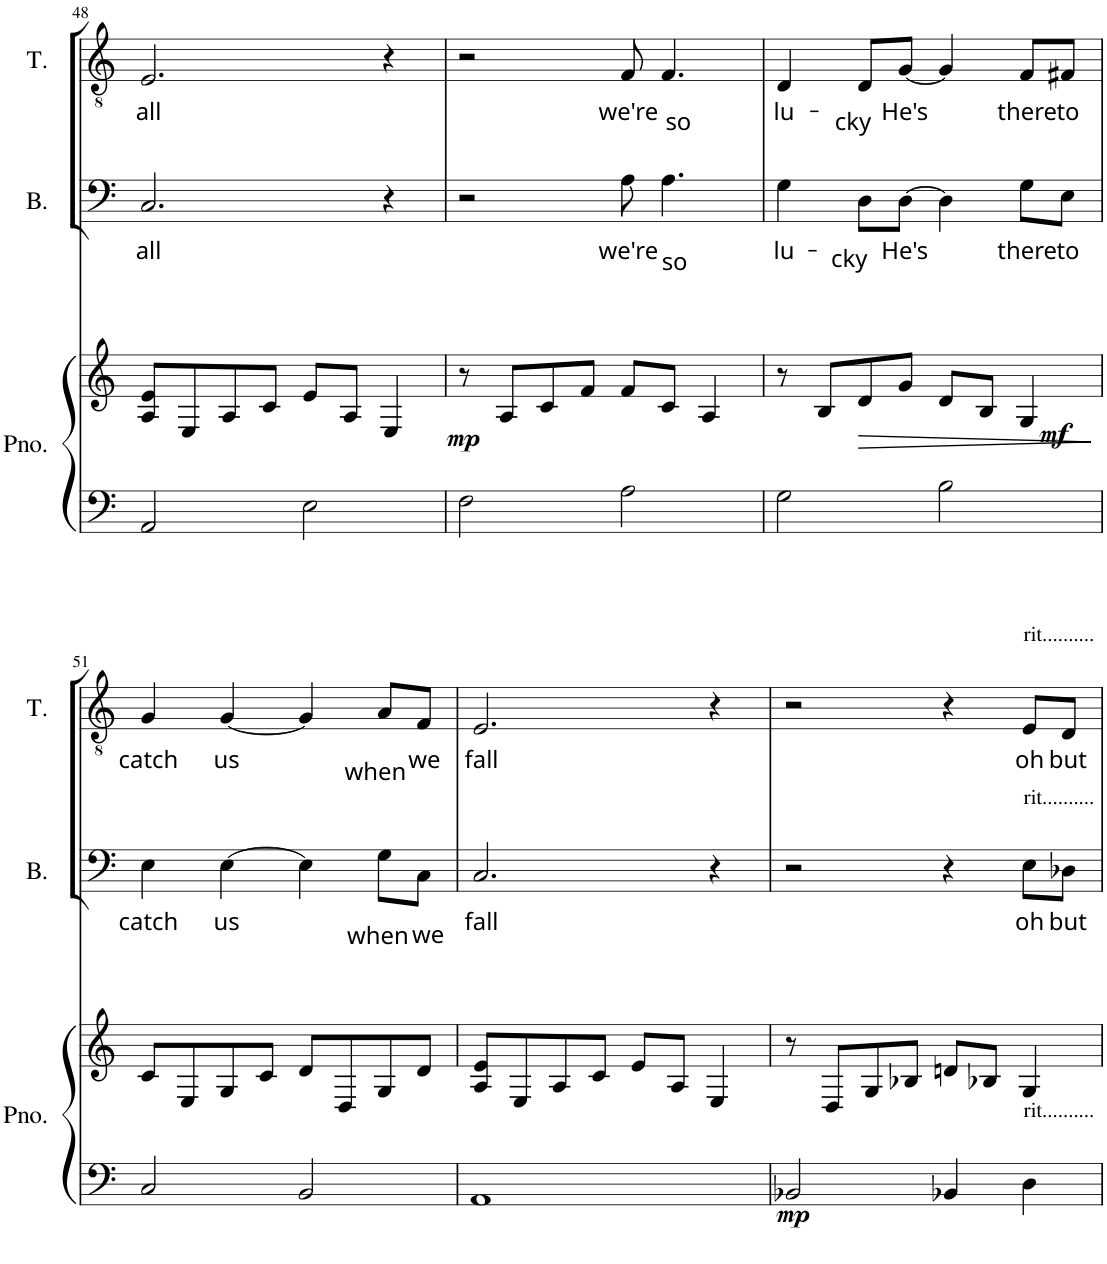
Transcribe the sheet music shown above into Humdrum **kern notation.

**kern	**kern	**dynam	**kern	**text	**kern	**text
*part3	*part3	*part3	*part2	*part2	*part1	*part1
*staff4	*staff3	*staff3/4	*staff2	*staff2	*staff1	*staff1
*I"Piano	*	*	*I"Bass	*	*I"Tenor	*
*I'Pno.	*	*	*I'B.	*	*I'T.	*
!!LO:PB:g=z
*clefF4	*clefG2	*	*clefF4	*	*clefGv2	*
*	*	*	*	*	*Trd-7c-12	*
*k[]	*k[]	*	*k[]	*	*k[]	*
*M4/4	*M4/4	*	*M4/4	*	*M4/4	*
=48	=48	=48	=48	=48	=48	=48
!	!	!	!	!LO:LY:b	!	!LO:LY:b
2AA/	8A/ 8e/L	.	2.C/	all	2.E/	all
.	8E/	.	.	.	.	.
.	8A/	.	.	.	.	.
.	8c/J	.	.	.	.	.
2E\	8e/L	.	.	.	.	.
.	8A/J	.	.	.	.	.
.	4E/	.	4r	.	4r	.
=49	=49	=49	=49	=49	=49	=49
!	!	!LO:DY:b	!	!	!	!
2F\	8r	mp	2r	.	2r	.
.	8A/L	.	.	.	.	.
.	8c/	.	.	.	.	.
.	8f/J	.	.	.	.	.
!	!	!	!	!LO:LY:b	!	!LO:LY:b
2A\	8f/L	.	8A\	we're	8F/	we're
!	!	!	!	!LO:LY:b	!	!LO:LY:b
.	8c/J	.	4.A\	so	4.F/	so
.	4A/	.	.	.	.	.
=50	=50	=50	=50	=50	=50	=50
!	!	!	!	!LO:LY:b	!	!LO:LY:b
2G\	8r	.	4G\	lu-	4D/	lu-
.	8B/L	.	.	.	.	.
!	!	!LO:HP:b	!	!LO:LY:b	!	!LO:LY:b
.	8d/	>	8D\L	-cky	8D/L	-cky
!	!	!	!	!LO:LY:b	!	!LO:LY:b
.	8g/J	.	[8D\J	He's	[8G/J	He's
2B\	8d/L	.	4D\]	.	4G/]	.
.	8B/J	.	.	.	.	.
!	!	!LO:DY:b	!	!LO:LY:b	!	!LO:LY:b
.	4G/	mf	8G\L	there	8F/L	there
!	!	!	!	!LO:LY:b	!	!LO:LY:b
.	.	.	8E\J	to	8F#X/J	to
.	.	]	.	.	.	.
!!LO:LB:g=z
=51	=51	=51	=51	=51	=51	=51
!	!	!	!	!LO:LY:b	!	!LO:LY:b
2C/	8c/L	.	4E\	catch	4G/	catch
.	8E/	.	.	.	.	.
!	!	!	!	!LO:LY:b	!	!LO:LY:b
.	8G/	.	[4E\	us	[4G/	us
.	8c/J	.	.	.	.	.
2BB/	8d/L	.	4E\]	.	4G/]	.
.	8D/	.	.	.	.	.
!	!	!	!	!LO:LY:b	!	!LO:LY:b
.	8G/	.	8G\L	when	8A/L	when
!	!	!	!	!LO:LY:b	!	!LO:LY:b
.	8d/J	.	8C\J	we	8F/J	we
=52	=52	=52	=52	=52	=52	=52
!	!	!	!	!LO:LY:b	!	!LO:LY:b
1AA	8A/ 8e/L	.	2.C/	fall	2.E/	fall
.	8E/	.	.	.	.	.
.	8A/	.	.	.	.	.
.	8c/J	.	.	.	.	.
.	8e/L	.	.	.	.	.
.	8A/J	.	.	.	.	.
.	4E/	.	4r	.	4r	.
=53	=53	=53	=53	=53	=53	=53
!	!	!LO:DY:b=2	!	!	!	!
2BB-X/	8r	mp	2r	.	2r	.
.	8D/L	.	.	.	.	.
.	8G/	.	.	.	.	.
.	8B-X/J	.	.	.	.	.
4BB-X/	8dn/L	.	4r	.	4r	.
.	8B-X/J	.	.	.	.	.
!	!	!	!	!	!LO:TX:a:t=rit..........	!
!	!	!	!LO:TX:a:t=rit..........	!	!	!
!LO:TX:a:t=rit..........	!	!	!	!	!	!
!	!	!	!	!LO:LY:b	!	!LO:LY:b
4D\	4G/	.	8E\L	oh	8E/L	oh
!	!	!	!	!LO:LY:b	!	!LO:LY:b
.	.	.	8D-X\J	but	8D/J	but
=	=	=	=	=	=	=
*-	*-	*-	*-	*-	*-	*-
